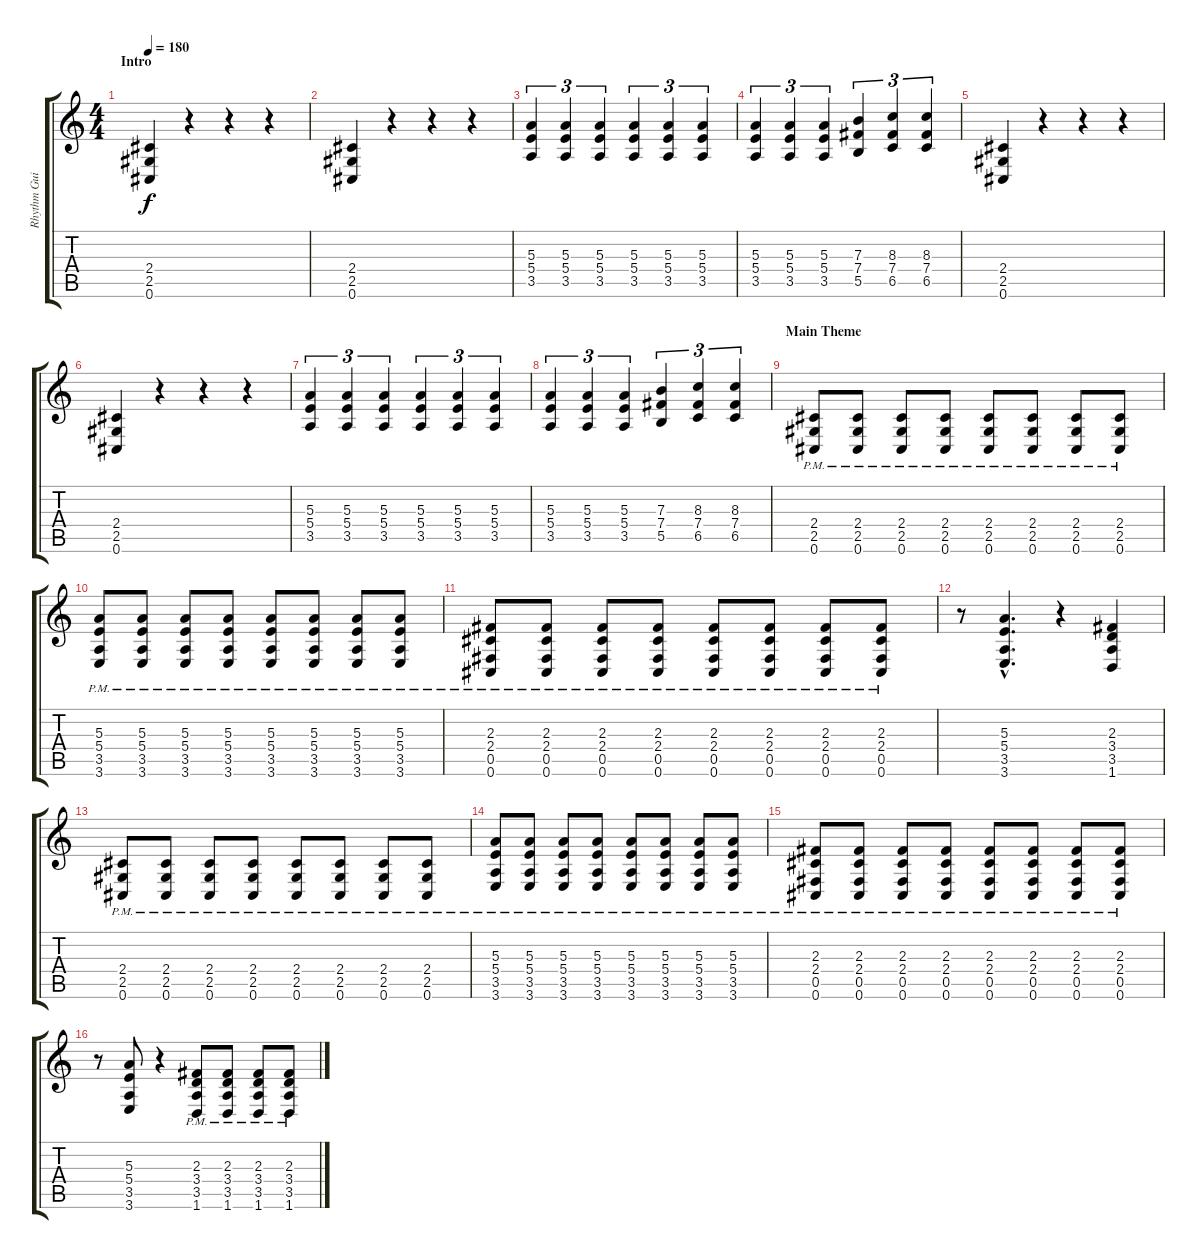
\track ("Rhythm Guitar" "Rhythm Gui") {instrument distortionguitar}
\staff {score tabs}
\tuning (Db4 Ab3 E3 B2 Gb2 Db2) {hide}
\ts (4 4)
\section ("" "Intro")
\tempo 180
\clef g2
\ks c
(2.4 2.5 0.6).4{dy f instrument distortionguitar} r.4 r.4 r.4 |
(2.4 2.5 0.6).4 r.4 r.4 r.4 |
(5.3 5.4 3.5).4{tu (3 2)} (5.3 5.4 3.5).4{tu (3 2)} (5.3 5.4 3.5).4{tu (3 2)} (5.3 5.4 3.5).4{tu (3 2)} (5.3 5.4 3.5).4{tu (3 2)} (5.3 5.4 3.5).4{tu (3 2)} |
(5.3 5.4 3.5).4{tu (3 2)} (5.3 5.4 3.5).4{tu (3 2)} (5.3 5.4 3.5).4{tu (3 2)} (7.3 7.4 5.5).4{tu (3 2)} (8.3 7.4 6.5).4{tu (3 2)} (8.3 7.4 6.5).4{tu (3 2)} |
(2.4 2.5 0.6).4 r.4 r.4 r.4 |
(2.4 2.5 0.6).4 r.4 r.4 r.4 |
(5.3 5.4 3.5).4{tu (3 2)} (5.3 5.4 3.5).4{tu (3 2)} (5.3 5.4 3.5).4{tu (3 2)} (5.3 5.4 3.5).4{tu (3 2)} (5.3 5.4 3.5).4{tu (3 2)} (5.3 5.4 3.5).4{tu (3 2)} |
(5.3 5.4 3.5).4{tu (3 2)} (5.3 5.4 3.5).4{tu (3 2)} (5.3 5.4 3.5).4{tu (3 2)} (7.3 7.4 5.5).4{tu (3 2)} (8.3 7.4 6.5).4{tu (3 2)} (8.3 7.4 6.5).4{tu (3 2)} |
\section ("" "Main Theme")
(2.4{pm} 2.5{pm} 0.6{pm}).8 (2.4{pm} 2.5{pm} 0.6{pm}).8 (2.4{pm} 2.5{pm} 0.6{pm}).8 (2.4{pm} 2.5{pm} 0.6{pm}).8 (2.4{pm} 2.5{pm} 0.6{pm}).8 (2.4{pm} 2.5{pm} 0.6{pm}).8 (2.4{pm} 2.5{pm} 0.6{pm}).8 (2.4{pm} 2.5{pm} 0.6{pm}).8 |
(5.3{pm} 5.4{pm} 3.5{pm} 3.6{pm}).8 (5.3{pm} 5.4{pm} 3.5{pm} 3.6{pm}).8 (5.3{pm} 5.4{pm} 3.5{pm} 3.6{pm}).8 (5.3{pm} 5.4{pm} 3.5{pm} 3.6{pm}).8 (5.3{pm} 5.4{pm} 3.5{pm} 3.6{pm}).8 (5.3{pm} 5.4{pm} 3.5{pm} 3.6{pm}).8 (5.3{pm} 5.4{pm} 3.5{pm} 3.6{pm}).8 (5.3{pm} 5.4{pm} 3.5{pm} 3.6{pm}).8 |
(2.3{pm} 2.4{pm} 0.5{pm} 0.6{pm}).8 (2.3{pm} 2.4{pm} 0.5 0.6{pm}).8 (2.3{pm} 2.4{pm} 0.5{pm} 0.6{pm}).8 (2.3{pm} 2.4{pm} 0.5{pm} 0.6{pm}).8 (2.3{pm} 2.4{pm} 0.5{pm} 0.6{pm}).8 (2.3{pm} 2.4{pm} 0.5 0.6{pm}).8 (2.3{pm} 2.4{pm} 0.5{pm} 0.6{pm}).8 (2.3{pm} 2.4{pm} 0.5{pm} 0.6{pm}).8 |
r.8 (5.3{hac} 5.4{hac} 3.5{hac} 3.6{hac}).4{d} r.4 (2.3 3.4 3.5 1.6).4 |
(2.4{pm} 2.5{pm} 0.6{pm}).8 (2.4{pm} 2.5{pm} 0.6{pm}).8 (2.4{pm} 2.5{pm} 0.6{pm}).8 (2.4{pm} 2.5{pm} 0.6{pm}).8 (2.4{pm} 2.5{pm} 0.6{pm}).8 (2.4{pm} 2.5{pm} 0.6{pm}).8 (2.4{pm} 2.5{pm} 0.6{pm}).8 (2.4{pm} 2.5{pm} 0.6{pm}).8 |
(5.3{pm} 5.4{pm} 3.5{pm} 3.6{pm}).8 (5.3{pm} 5.4{pm} 3.5{pm} 3.6{pm}).8 (5.3{pm} 5.4{pm} 3.5{pm} 3.6{pm}).8 (5.3{pm} 5.4{pm} 3.5{pm} 3.6{pm}).8 (5.3{pm} 5.4{pm} 3.5{pm} 3.6{pm}).8 (5.3{pm} 5.4{pm} 3.5{pm} 3.6{pm}).8 (5.3{pm} 5.4{pm} 3.5{pm} 3.6{pm}).8 (5.3{pm} 5.4{pm} 3.5{pm} 3.6{pm}).8 |
(2.3{pm} 2.4{pm} 0.5{pm} 0.6{pm}).8 (2.3{pm} 2.4{pm} 0.5 0.6{pm}).8 (2.3{pm} 2.4{pm} 0.5{pm} 0.6{pm}).8 (2.3{pm} 2.4{pm} 0.5{pm} 0.6{pm}).8 (2.3{pm} 2.4{pm} 0.5{pm} 0.6{pm}).8 (2.3{pm} 2.4{pm} 0.5 0.6{pm}).8 (2.3{pm} 2.4{pm} 0.5{pm} 0.6{pm}).8 (2.3{pm} 2.4{pm} 0.5{pm} 0.6{pm}).8 |
r.8 (5.3 5.4 3.5 3.6).8 r.4 (2.3{pm} 3.4{pm} 3.5{pm} 1.6{pm}).8 (2.3{pm} 3.4{pm} 3.5{pm} 1.6{pm}).8 (2.3{pm} 3.4{pm} 3.5{pm} 1.6{pm}).8 (2.3{pm} 3.4{pm} 3.5{pm} 1.6{pm}).8
